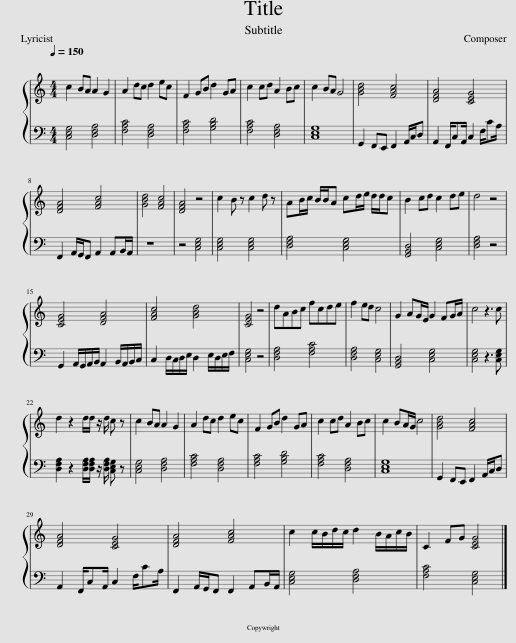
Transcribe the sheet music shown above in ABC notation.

X:1
%%score { 1 | 2 }
L:1/8
Q:1/4=150
M:4/4
I:linebreak $
K:C
V:1 treble
V:2 bass
V:1
 c2 BA A2 G2 | A2 dc d2 ec | F2 GB d2 GA | c2 cd A2 Bc | c2 BA G4 | %5
 [GBd]4 [FAc]4 | [DFA]4 [CEG]4 |$ [DFA]4 [FAc]4 | [GBd]4 [FAc]4 | [DFA]4 z4 | %10
 c2 B z c2 d z | AB/c/ B/B/A cd/e/ d/d/c | B2 cd c2 de | d4 z4 |$ [CEG]4 [DFA]4 | %15
 [FAc]4 [GBd]4 | [CEG]4 z4 | dABc fcde | f2 ed c4 | G2 AG/E/ G2 FG/A/ | %20
 c4 z3 c |$ d2 z2 d/d/ z/ d/ c z | c2 BA A2 G2 | A2 dc d2 ec | F2 GB d2 GA | %25
 c2 cd A2 Bc | c2 BA/G/ c4 | [GBd]4 [FAc]4 |$ [DFA]4 [CEG]4 | [DFA]4 [FAc]4 | %30
 c2 c/B/d/c/ d2 B/A/c/B/ | C2 FG [CEG]4 |] %32
V:2
 [C,E,G,]4 [D,F,A,]4 | [F,A,C]4 [D,F,A,]4 | [F,A,C]4 [G,B,D]4 | [F,A,C]4 [D,F,A,]4 | [C,E,G,]8 | %5
 G,,2 F,,E,, F,,2 A,,/C,/D, | A,,2 F,,/C,A,,/ C,2 F,/CA,/ |$ F,,2 A,,/G,,/F,, A,,2 A,,B,,/A,,/ | z8 | z4 [C,E,G,]4 | %10
 [C,E,G,]4 [C,E,G,]4 | [D,F,A,]4 [C,E,G,]4 | [G,,B,,D,]4 [C,E,G,]4 | [D,F,A,]4 z4 |$ G,,2 A,,/G,,/A,,/B,,/ A,,2 B,,/A,,/B,,/C,/ | %15
 C,2 D,/C,/D,/E,/ D,2 E,/D,/E,/F,/ | [C,E,G,]4 z4 | [D,F,A,]4 [F,A,C]4 | [D,F,A,]4 [C,E,G,]4 | [G,,B,,D,]4 [C,E,G,]4 | %20
 [C,E,G,]4 z3 [C,E,G,] |$ [D,F,A,]2 z2 [D,F,A,]/[D,F,A,]/ z/ [D,F,A,]/ [C,E,G,] z | [C,E,G,]4 [D,F,A,]4 | [F,A,C]4 [D,F,A,]4 | [F,A,C]4 [G,B,D]4 | %25
 [F,A,C]4 [D,F,A,]4 | [C,E,G,]8 | G,,2 F,,E,, F,,2 A,,/C,/D, |$ A,,2 F,,/C,A,,/ C,2 F,/CA,/ | F,,2 A,,/G,,/F,, F,,2 A,,B,,/A,,/ | %30
 [C,E,G,]4 [D,F,A,]4 | [F,A,C]4 [C,E,G,]4 |] %32
